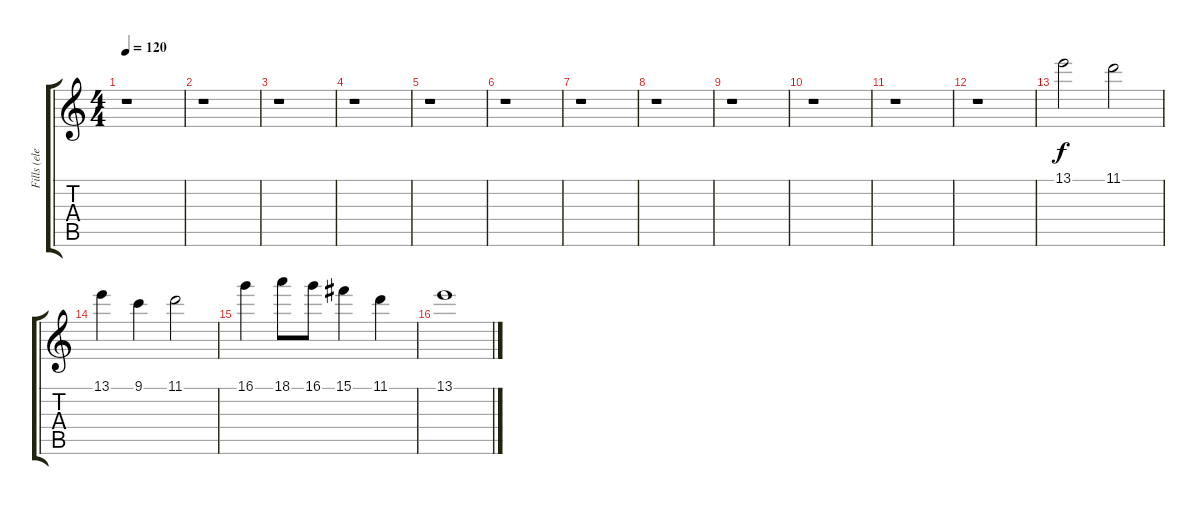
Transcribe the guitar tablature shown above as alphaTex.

\track ("Fills (electric)" "Fills (ele") {instrument overdrivenguitar}
\staff {score tabs}
\tuning (Eb4 Bb3 Gb3 Db3 Ab2 Eb2) {hide}
\ts (4 4)
\tempo 120
\clef g2
\ks c
r.1{dy f instrument overdrivenguitar} |
r.1 |
r.1 |
r.1 |
r.1 |
r.1 |
r.1 |
r.1 |
r.1 |
r.1 |
r.1 |
r.1 |
13.1.2 11.1.2 |
13.1.4 9.1.4 11.1.2 |
16.1.4 18.1.8 16.1.8 15.1.4 11.1.4 |
13.1.1{volume 0}
